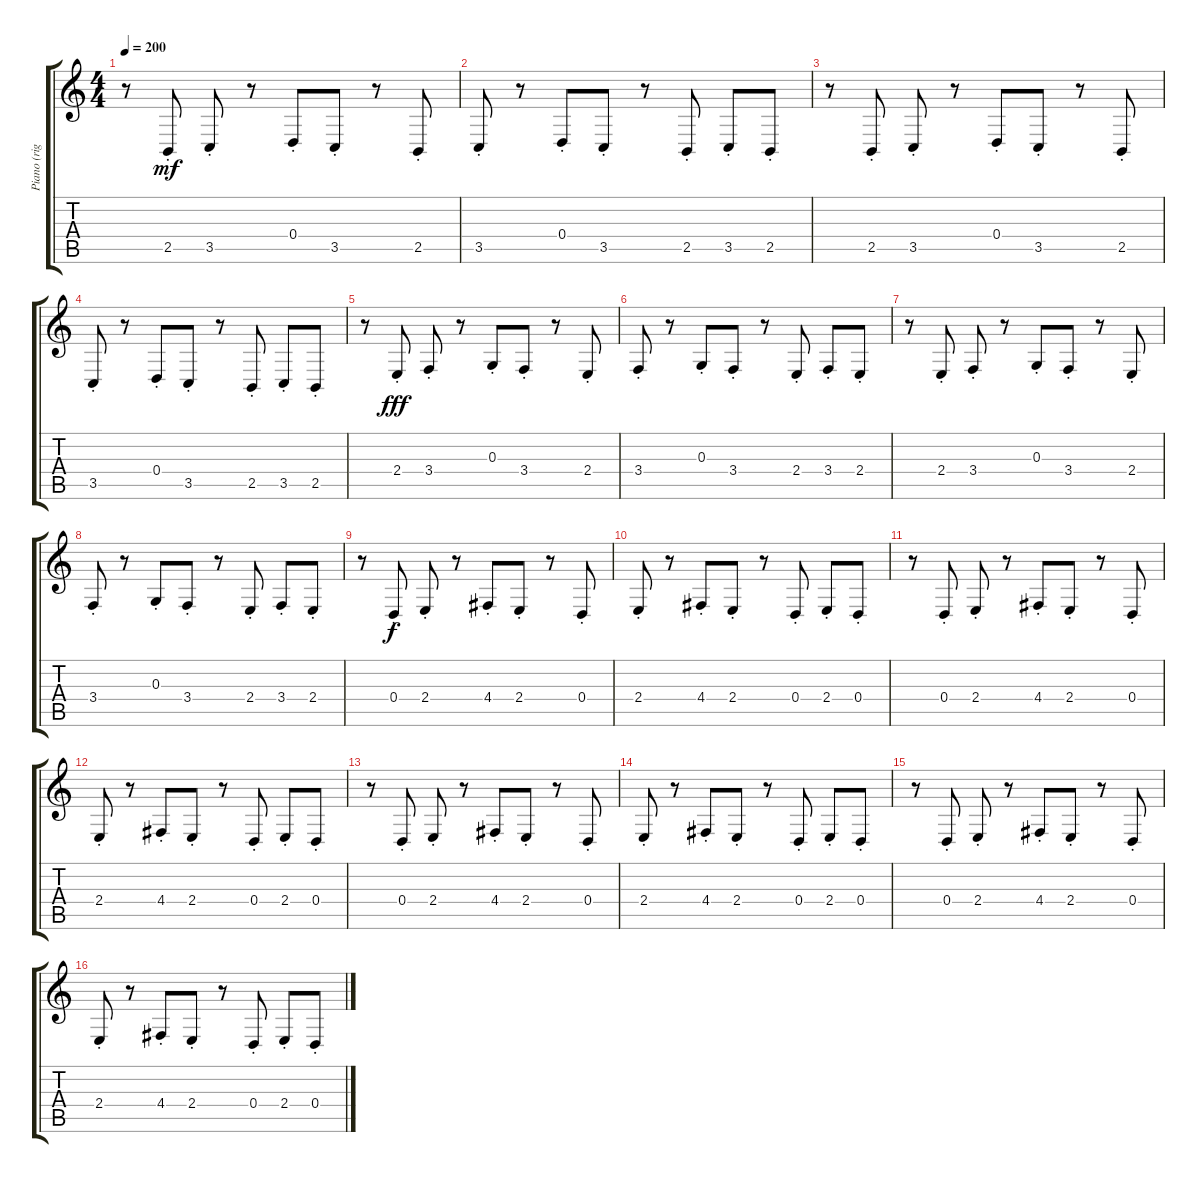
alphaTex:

\track ("Piano (right hand)" "Piano (rig") {instrument acousticgrandpiano}
\staff {score tabs}
\tuning (E4 B3 G3 D3 A2 E2) {hide}
\ts (4 4)
\tempo 200
\clef g2
\ks c
r.8{dy f} 2.5{st}.8{dy mf} 3.5{st}.8 r.8 0.4{st}.8 3.5{st}.8 r.8 2.5{st}.8 |
3.5{st}.8 r.8 0.4{st}.8 3.5{st}.8 r.8 2.5{st}.8 3.5{st}.8 2.5{st}.8 |
r.8 2.5{st}.8 3.5{st}.8 r.8 0.4{st}.8 3.5{st}.8 r.8 2.5{st}.8 |
3.5{st}.8 r.8 0.4{st}.8 3.5{st}.8 r.8 2.5{st}.8 3.5{st}.8 2.5{st}.8 |
r.8 2.4{st}.8{dy fff} 3.4{st}.8 r.8 0.3{st}.8 3.4{st}.8 r.8 2.4{st}.8 |
3.4{st}.8 r.8 0.3{st}.8 3.4{st}.8 r.8 2.4{st}.8 3.4{st}.8 2.4{st}.8 |
r.8 2.4{st}.8 3.4{st}.8 r.8 0.3{st}.8 3.4{st}.8 r.8 2.4{st}.8 |
3.4{st}.8 r.8 0.3{st}.8 3.4{st}.8 r.8 2.4{st}.8 3.4{st}.8 2.4{st}.8 |
r.8 0.4{st}.8{dy f} 2.4{st}.8 r.8 4.4{st}.8 2.4{st}.8 r.8 0.4{st}.8 |
2.4{st}.8 r.8 4.4{st}.8 2.4{st}.8 r.8 0.4{st}.8 2.4{st}.8 0.4{st}.8 |
r.8 0.4{st}.8 2.4{st}.8 r.8 4.4{st}.8 2.4{st}.8 r.8 0.4{st}.8 |
2.4{st}.8 r.8 4.4{st}.8 2.4{st}.8 r.8 0.4{st}.8 2.4{st}.8 0.4{st}.8 |
r.8 0.4{st}.8 2.4{st}.8 r.8 4.4{st}.8 2.4{st}.8 r.8 0.4{st}.8 |
2.4{st}.8 r.8 4.4{st}.8 2.4{st}.8 r.8 0.4{st}.8 2.4{st}.8 0.4{st}.8 |
r.8 0.4{st}.8 2.4{st}.8 r.8 4.4{st}.8 2.4{st}.8 r.8 0.4{st}.8 |
2.4{st}.8 r.8 4.4{st}.8 2.4{st}.8 r.8 0.4{st}.8 2.4{st}.8 0.4{st}.8
